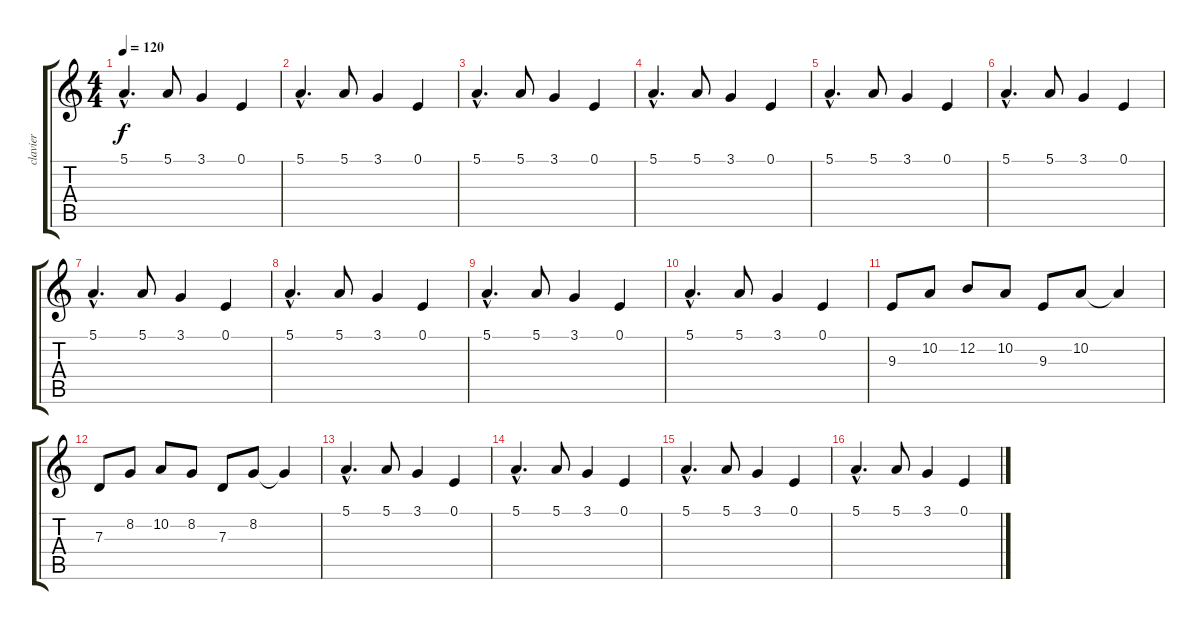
\track ("clavier" "clavier") {instrument drawbarorgan}
\staff {score tabs}
\tuning (E4 B3 G3 D3 A2 E2) {hide}
\ts (4 4)
\tempo 120
\clef g2
\ks c
5.1{hac}.4{d dy f} 5.1.8 3.1.4 0.1.4 |
5.1{hac}.4{d} 5.1.8 3.1.4 0.1.4 |
5.1{hac}.4{d} 5.1.8 3.1.4 0.1.4 |
5.1{hac}.4{d} 5.1.8 3.1.4 0.1.4 |
5.1{hac}.4{d} 5.1.8 3.1.4 0.1.4 |
5.1{hac}.4{d} 5.1.8 3.1.4 0.1.4 |
5.1{hac}.4{d} 5.1.8 3.1.4 0.1.4 |
5.1{hac}.4{d} 5.1.8 3.1.4 0.1.4 |
5.1{hac}.4{d} 5.1.8 3.1.4 0.1.4 |
5.1{hac}.4{d} 5.1.8 3.1.4 0.1.4 |
9.3.8 10.2.8 12.2.8 10.2.8 9.3.8 10.2.8 10.2{t}.4 |
7.3.8 8.2.8 10.2.8 8.2.8 7.3.8 8.2.8 8.2{t}.4 |
5.1{hac}.4{d} 5.1.8 3.1.4 0.1.4 |
5.1{hac}.4{d} 5.1.8 3.1.4 0.1.4 |
5.1{hac}.4{d} 5.1.8 3.1.4 0.1.4 |
5.1{hac}.4{d} 5.1.8 3.1.4 0.1.4
